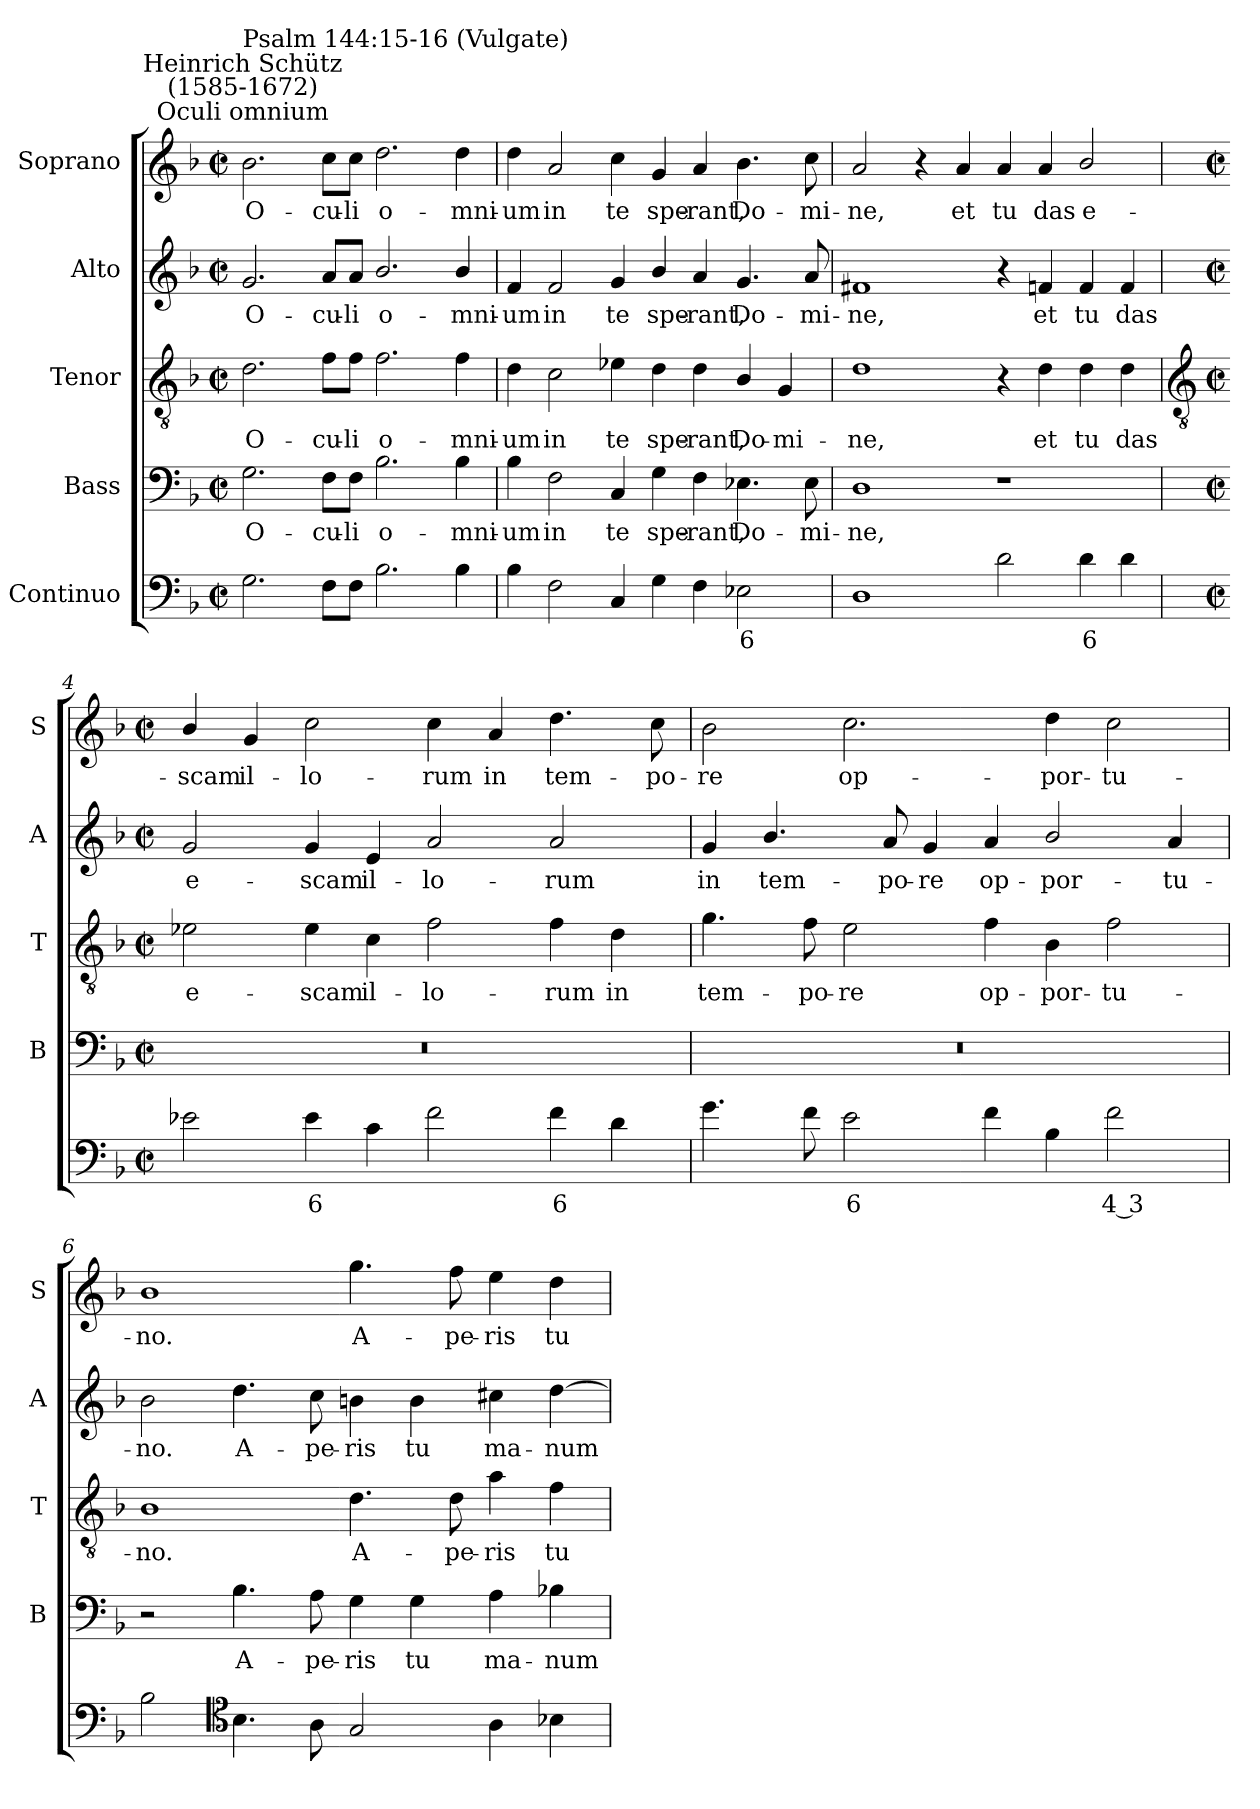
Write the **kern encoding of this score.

**kern	**text	**kern	**text	**kern	**text	**kern	**text	**kern	**text
*part5	*part5	*part4	*part4	*part3	*part3	*part2	*part2	*part1	*part1
*staff5	*staff5	*staff4	*staff4	*staff3	*staff3	*staff2	*staff2	*staff1	*staff1
*I"Continuo	*	*I"Bass	*	*I"Tenor	*	*I"Alto	*	*I"Soprano	*
*	*	*I'B	*	*I'T	*	*I'A	*	*I'S	*
*clefF4	*	*clefF4	*	*clefGv2	*	*clefG2	*	*clefG2	*
*k[b-]	*	*k[b-]	*	*k[b-]	*	*k[b-]	*	*k[b-]	*
*F:	*	*F:	*	*F:	*	*F:	*	*F:	*
*M4/2	*	*M4/2	*	*M4/2	*	*M4/2	*	*M4/2	*
*met(c|)	*	*met(c|)	*	*met(c|)	*	*met(c|)	*	*met(c|)	*
=1	=1	=1	=1	=1	=1	=1	=1	=1	=1
!	!	!	!	!	!	!	!	!LO:TX:a:cj:t=Oculi omnium	!
!	!	!	!	!	!	!	!	!LO:TX:a:cj:t=Heinrich Schütz\n(1585-1672)	!
!	!	!	!	!	!	!	!	!LO:TX:a:t=Psalm 144&colon;15-16 (Vulgate)	!
!	!	!	!LO:LY:b	!	!LO:LY:b	!	!LO:LY:b	!	!LO:LY:b
2.G	.	2.G	O-	2.d	O-	2.g	O-	2.b-	O-
!	!	!	!LO:LY:b	!	!LO:LY:b	!	!LO:LY:b	!	!LO:LY:b
8FL	.	8F\L	-cu-	8f\L	-cu-	8a/L	-cu-	8cc\L	-cu-
!	!	!	!LO:LY:b	!	!LO:LY:b	!	!LO:LY:b	!	!LO:LY:b
8FJ	.	8F\J	-li	8f\J	-li	8a/J	-li	8cc\J	-li
!	!	!	!LO:LY:b	!	!LO:LY:b	!	!LO:LY:b	!	!LO:LY:b
2.B-	.	2.B-	o-	2.f	o-	2.b-/	o-	2.dd	o-
!	!	!	!LO:LY:b	!	!LO:LY:b	!	!LO:LY:b	!	!LO:LY:b
4B-	.	4B-	-mni-	4f	-mni-	4b-/	-mni-	4dd	-mni-
=2	=2	=2	=2	=2	=2	=2	=2	=2	=2
!	!	!	!LO:LY:b	!	!LO:LY:b	!	!LO:LY:b	!	!LO:LY:b
4B-	.	4B-	-um	4d	-um	4f	-um	4dd	-um
!	!	!	!LO:LY:b	!	!LO:LY:b	!	!LO:LY:b	!	!LO:LY:b
2F	.	2F	in	2c	in	2f	in	2a	in
!	!	!	!LO:LY:b	!	!LO:LY:b	!	!LO:LY:b	!	!LO:LY:b
4C	.	4C	te	4e-X	te	4g	te	4cc	te
!	!	!	!LO:LY:b	!	!LO:LY:b	!	!LO:LY:b	!	!LO:LY:b
4G	.	4G	spe-	4d	spe-	4b-/	spe-	4g	spe-
!	!	!	!LO:LY:b	!	!LO:LY:b	!	!LO:LY:b	!	!LO:LY:b
4F	.	4F	-rant,	4d	-rant,	4a	-rant,	4a	-rant,
!	!LO:LY:b	!	!LO:LY:b	!	!LO:LY:b	!	!LO:LY:b	!	!LO:LY:b
2E-X	6	4.E-X	Do-	4B-/	Do-	4.g	Do-	4.b-	Do-
!	!	!	!	!	!LO:LY:b	!	!	!	!
.	.	.	.	4G	-mi-	.	.	.	.
!	!	!	!LO:LY:b	!	!	!	!LO:LY:b	!	!LO:LY:b
.	.	8E-	-mi-	.	.	8a	-mi-	8cc	-mi-
=3	=3	=3	=3	=3	=3	=3	=3	=3	=3
!	!	!	!LO:LY:b	!	!LO:LY:b	!	!LO:LY:b	!	!LO:LY:b
1D	.	1D	-ne,	1d	-ne,	1f#X	-ne,	2a	-ne,
.	.	.	.	.	.	.	.	4r	.
!	!	!	!	!	!	!	!	!	!LO:LY:b
.	.	.	.	.	.	.	.	4a	et
!	!	!	!	!	!	!	!	!	!LO:LY:b
2d	.	1r	.	4r	.	4r	.	4a	tu
!	!	!	!	!	!LO:LY:b	!	!LO:LY:b	!	!LO:LY:b
.	.	.	.	4d	et	4fn	et	4a	das
!	!LO:LY:b	!	!	!	!LO:LY:b	!	!LO:LY:b	!	!LO:LY:b
4d	6	.	.	4d	tu	4f	tu	2b-/	e-
!	!	!	!	!	!LO:LY:b	!	!LO:LY:b	!	!
4d	.	.	.	4d	das	4f	das	.	.
!!LO:LB:g=z
=4	=4	=4	=4	=4	=4	=4	=4	=4	=4
*	*	*	*	*clefGv2	*	*	*	*	*
*M4/2	*	*M4/2	*	*M4/2	*	*M4/2	*	*M4/2	*
*met(c|)	*	*met(c|)	*	*met(c|)	*	*met(c|)	*	*met(c|)	*
!	!	!	!	!	!LO:LY:b	!	!LO:LY:b	!	!LO:LY:b
2e-X	.	0r	.	2e-X	e-	2g	e-	4b-/	-scam
!	!	!	!	!	!	!	!	!	!LO:LY:b
.	.	.	.	.	.	.	.	4g	il-
!	!LO:LY:b	!	!	!	!LO:LY:b	!	!LO:LY:b	!	!LO:LY:b
4e-	6	.	.	4e-	-scam	4g	-scam	2cc	-lo-
!	!	!	!	!	!LO:LY:b	!	!LO:LY:b	!	!
4c	.	.	.	4c	il-	4e	il-	.	.
!	!	!	!	!	!LO:LY:b	!	!LO:LY:b	!	!LO:LY:b
2f	.	.	.	2f	-lo-	2a	-lo-	4cc	-rum
!	!	!	!	!	!	!	!	!	!LO:LY:b
.	.	.	.	.	.	.	.	4a	in
!	!LO:LY:b	!	!	!	!LO:LY:b	!	!LO:LY:b	!	!LO:LY:b
4f	6	.	.	4f	-rum	2a	-rum	4.dd	tem-
!	!	!	!	!	!LO:LY:b	!	!	!	!
4d	.	.	.	4d	in	.	.	.	.
!	!	!	!	!	!	!	!	!	!LO:LY:b
.	.	.	.	.	.	.	.	8cc	-po-
=5	=5	=5	=5	=5	=5	=5	=5	=5	=5
!	!	!	!	!	!LO:LY:b	!	!LO:LY:b	!	!LO:LY:b
4.g	.	0r	.	4.g	tem-	4g	in	2b-	-re
!	!	!	!	!	!	!	!LO:LY:b	!	!
.	.	.	.	.	.	4.b-/	tem-	.	.
!	!	!	!	!	!LO:LY:b	!	!	!	!
8f	.	.	.	8f	-po-	.	.	.	.
!	!LO:LY:b	!	!	!	!LO:LY:b	!	!	!	!LO:LY:b
2e	6	.	.	2e	-re	.	.	2.cc	op-
!	!	!	!	!	!	!	!LO:LY:b	!	!
.	.	.	.	.	.	8a	-po-	.	.
!	!	!	!	!	!	!	!LO:LY:b	!	!
.	.	.	.	.	.	4g	-re	.	.
!	!	!	!	!	!LO:LY:b	!	!LO:LY:b	!	!
4f	.	.	.	4f	op-	4a	op-	.	.
!	!	!	!	!	!LO:LY:b	!	!LO:LY:b	!	!LO:LY:b
4B-	.	.	.	4B-	-por-	2b-/	-por-	4dd	-por-
!	!LO:LY:b	!	!	!	!LO:LY:b	!	!	!	!LO:LY:b
2f	4 3	.	.	2f	-tu-	.	.	2cc	-tu-
!	!	!	!	!	!	!	!LO:LY:b	!	!
.	.	.	.	.	.	4a	-tu-	.	.
=6	=6	=6	=6	=6	=6	=6	=6	=6	=6
!	!	!	!	!	!LO:LY:b	!	!LO:LY:b	!	!LO:LY:b
2B-	.	2r	.	1B-	-no.	2b-	-no.	1b-	-no.
*clefC4	*	*	*	*	*	*	*	*	*
!	!	!	!LO:LY:b	!	!	!	!LO:LY:b	!	!
4.B-	.	4.B-	A-	.	.	4.dd	A-	.	.
!	!	!	!LO:LY:b	!	!	!	!LO:LY:b	!	!
8A	.	8A	-pe-	.	.	8cc	-pe-	.	.
!	!	!	!LO:LY:b	!	!LO:LY:b	!	!LO:LY:b	!	!LO:LY:b
2G	.	4G	-ris	4.d	A-	4bn	-ris	4.gg	A-
!	!	!	!LO:LY:b	!	!	!	!LO:LY:b	!	!
.	.	4G	tu	.	.	4b	tu	.	.
!	!	!	!	!	!LO:LY:b	!	!	!	!LO:LY:b
.	.	.	.	8d	-pe-	.	.	8ff	-pe-
!	!	!	!LO:LY:b	!	!LO:LY:b	!	!LO:LY:b	!	!LO:LY:b
4A	.	4A	ma-	4a	-ris	4cc#X	ma-	4ee	-ris
!	!	!	!LO:LY:b	!	!LO:LY:b	!	!LO:LY:b	!	!LO:LY:b
4B-X	.	4B-X	-num	4f	tu	[4dd	-num	4dd	tu
=	=	=	=	=	=	=	=	=	=
*-	*-	*-	*-	*-	*-	*-	*-	*-	*-
